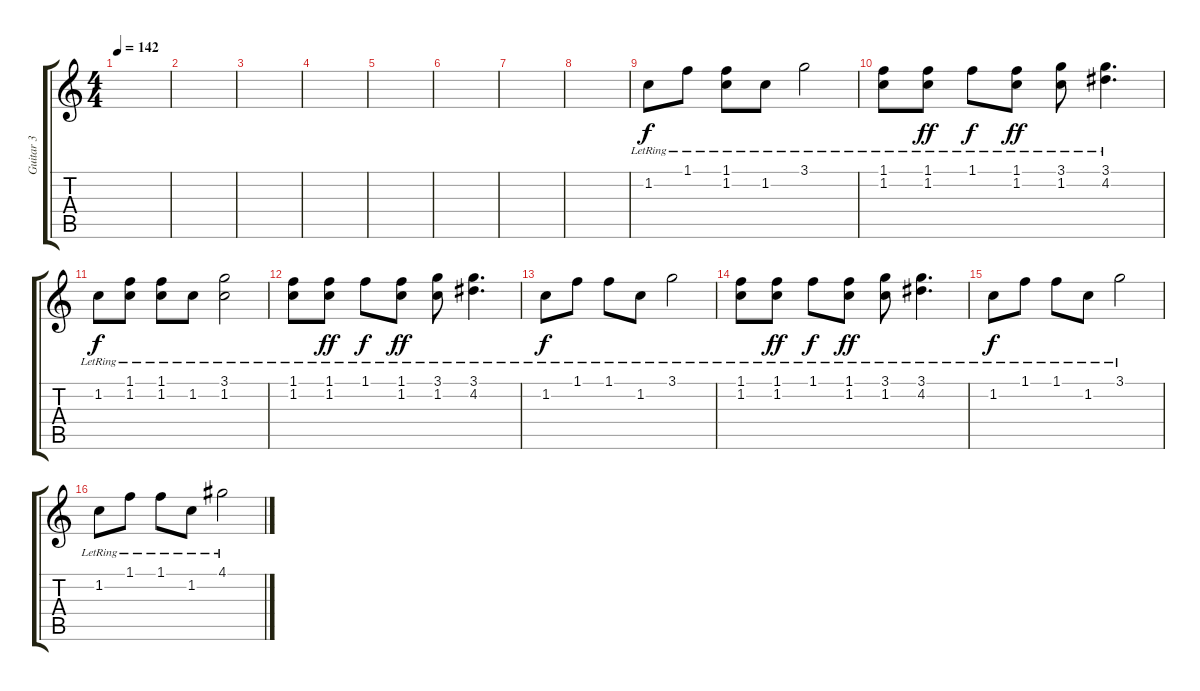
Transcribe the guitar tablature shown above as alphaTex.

\track ("Guitar 3" "Guitar 3") {instrument distortionguitar}
\staff {score tabs}
\tuning (E4 B3 G3 D3 A2 E2) {hide}
\ts (4 4)
\tempo 142
\clef g2
\ks c
|
|
|
|
|
|
|
|
1.2{lr}.8 1.1{lr}.8 (1.1{lr} 1.2).8 1.2{lr}.8 3.1{lr}.2 |
(1.1{lr} 1.2).8 (1.1 1.2{lr}).8{dy ff} 1.1{lr}.8{dy f} (1.1 1.2{lr}).8{dy ff} (3.1{lr} 1.2).8 (3.1 4.2{lr}).4{d} |
1.2{lr}.8{dy f} (1.1{lr} 1.2).8 (1.1{lr} 1.2).8 1.2{lr}.8 (3.1{lr} 1.2).2 |
(1.1{lr} 1.2).8 (1.1 1.2{lr}).8{dy ff} 1.1{lr}.8{dy f} (1.1 1.2{lr}).8{dy ff} (3.1{lr} 1.2).8 (3.1 4.2{lr}).4{d} |
1.2{lr}.8{dy f} 1.1{lr}.8 1.1{lr}.8 1.2{lr}.8 3.1{lr}.2 |
(1.1{lr} 1.2).8 (1.1 1.2{lr}).8{dy ff} 1.1{lr}.8{dy f} (1.1 1.2{lr}).8{dy ff} (3.1{lr} 1.2).8 (3.1 4.2{lr}).4{d} |
1.2{lr}.8{dy f} 1.1{lr}.8 1.1{lr}.8 1.2{lr}.8 3.1{lr}.2 |
1.2{lr}.8 1.1{lr}.8 1.1{lr}.8 1.2{lr}.8 4.1{lr}.2
